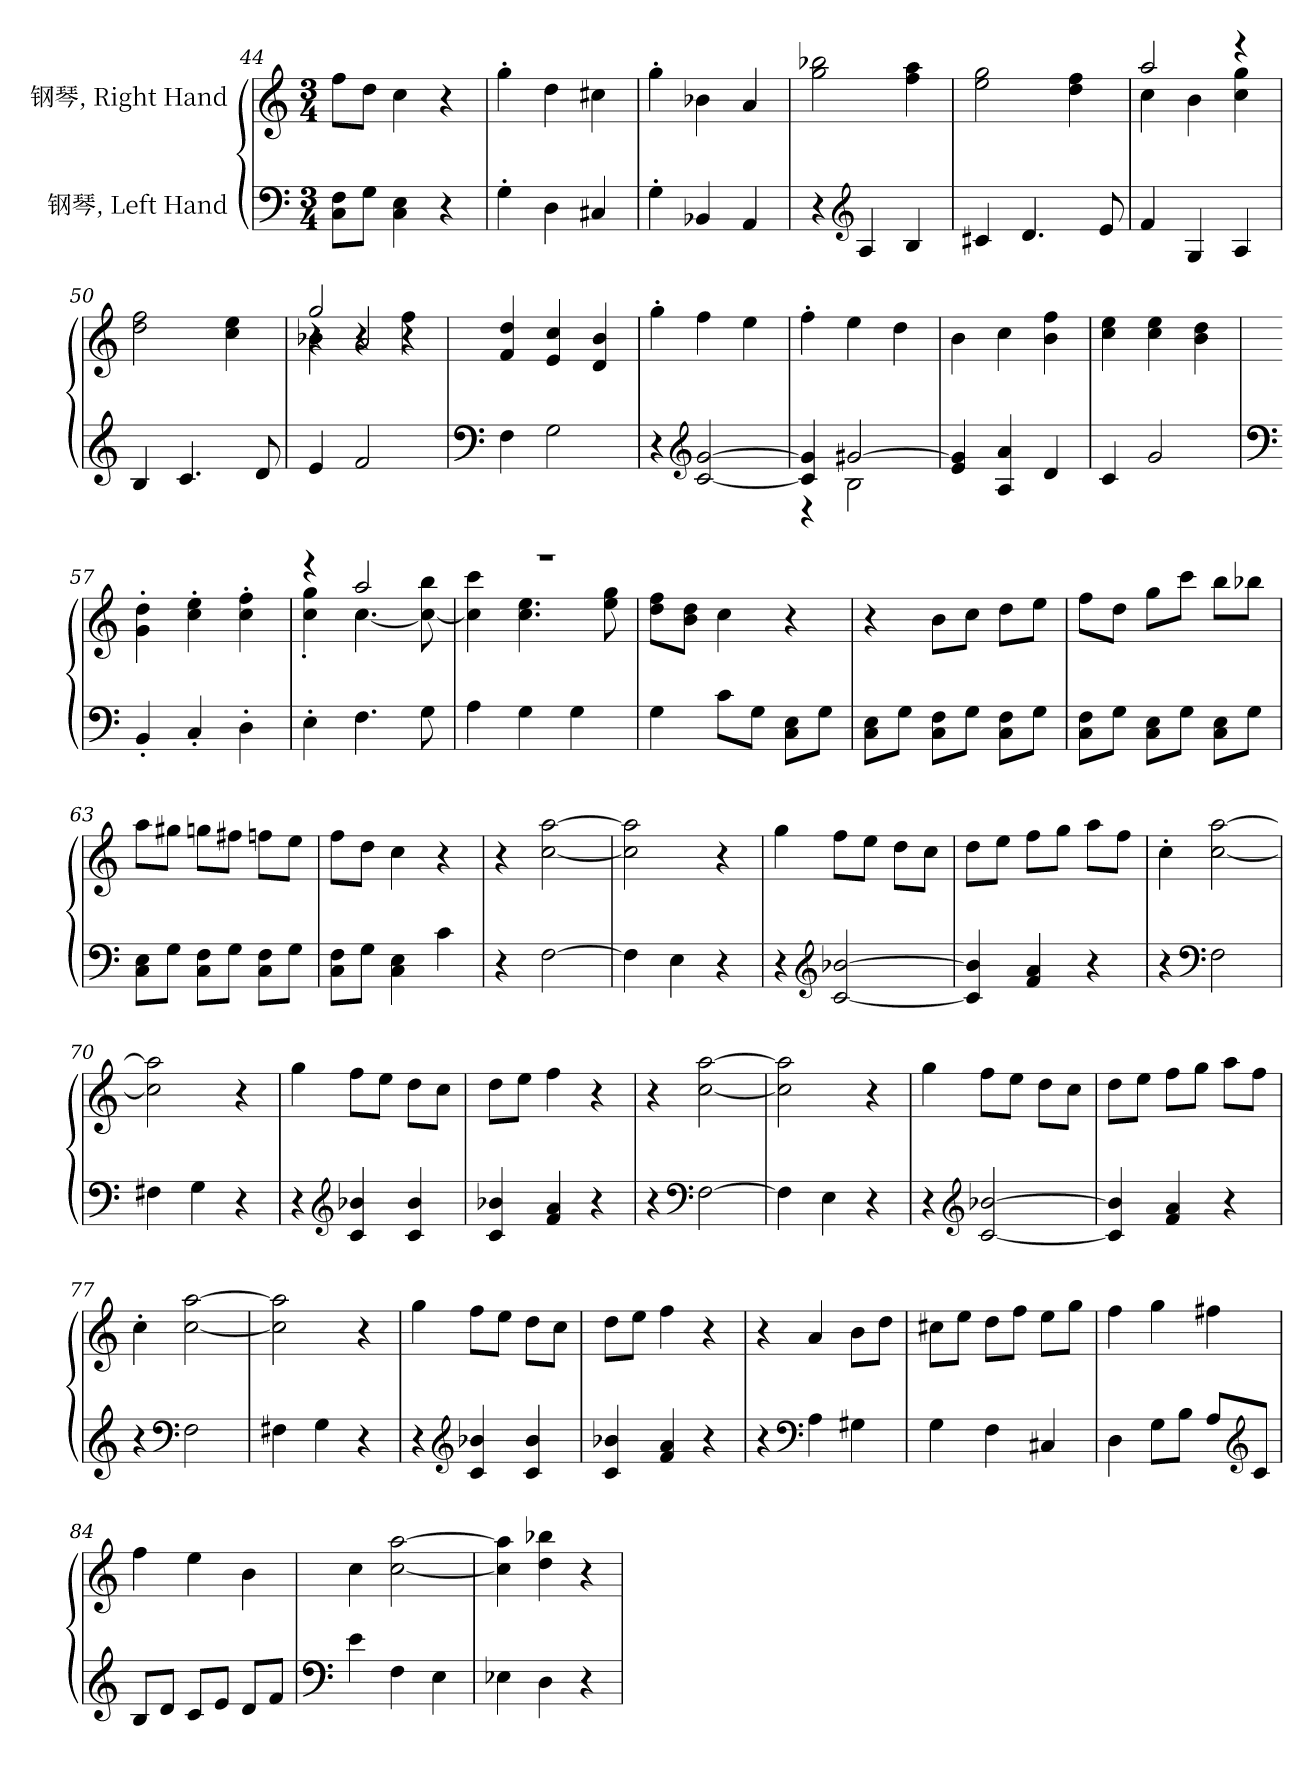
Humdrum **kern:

**kern	**kern
*part2	*part1
*staff2	*staff1
*I"钢琴, Left Hand	*I"钢琴, Right Hand
*clefF4	*clefG2
*k[]	*k[]
*M3/4	*M3/4
=44	=44
8C\ 8F\L	8ff\L
8G\J	8dd\J
4C\ 4E\	4cc\
4r	4r
=45	=45
4G'\	4gg'\
4D\	4dd\
4C#X/	4cc#X\
=46	=46
4G'\	4gg'\
4BB-X/	4b-X\
4AA/	4a/
!!LO:LB:g=z
=47	=47
4r	2gg\ 2bb-X\
*clefG2	*
4A/	.
4B/	4ff\ 4aa\
=48	=48
4c#X/	2ee\ 2gg\
4.d/	.
.	4dd\ 4ff\
8e/	.
=49	=49
*	*^
4f/	2aa/	4cc\
4G/	.	4b\
4A/	4r	4cc\ 4gg\
*	*v	*v
=50	=50
4B/	2dd\ 2ff\
4.c/	.
.	4cc\ 4ee\
8d/	.
=51	=51
*	*^
*	*	*^
4e/	2gg/	4b-X\	4r
2f/	.	4r	2a/
.	4r	4ff\	.
*	*v	*v	*v
=52	=52
*clefF4	*
4F\	4f/ 4dd/
2G\	4e/ 4cc/
.	4d/ 4b/
=53	=53
4r	4gg'\
*clefG2	*
[2c/ [2g/	4ff\
.	4ee\
=54	=54
*^	*
4c/] 4g/]	4r	4ff'\
[2g#X/	2B\	4ee\
.	.	4dd\
*v	*v	*
!!LO:LB:g=z
=55	=55
4e/ 4g#/]	4b\
4A/ 4a/	4cc\
4d/	4b\ 4ff\
=56	=56
4c/	4cc\ 4ee\
2g/	4cc\ 4ee\
.	4b\ 4dd\
=57	=57
*clefF4	*
4BB'/	4g\' 4dd\'
4C'/	4cc\' 4ee\'
4D'\	4cc\' 4ff\'
=58	=58
*	*^
4E'\	4r	4cc\' 4gg\'
4.F\	2aa/	[4.cc\
8G\	.	8cc\_ 8bb\
=59	=59	=59
4A\	2.r	4cc\] 4ccc\
4G\	.	4.cc\ 4.ee\
4G\	.	.
.	.	8ee\ 8gg\
*	*v	*v
=60	=60
4G\	8dd\ 8ff\L
.	8b\ 8dd\J
8c\L	4cc\
8G\J	.
8C\ 8E\L	4r
8G\J	.
=61	=61
8C\ 8E\L	4r
8G\J	.
8C\ 8F\L	8b\L
8G\J	8cc\J
8C\ 8F\L	8dd\L
8G\J	8ee\J
!!LO:LB:g=z
=62	=62
8C\ 8F\L	8ff\L
8G\J	8dd\J
8C\ 8E\L	8gg\L
8G\J	8ccc\J
8C\ 8E\L	8bb\L
8G\J	8bb-X\J
=63	=63
8C\ 8E\L	8aa\L
8G\J	8gg#X\J
8C\ 8F\L	8ggn\L
8G\J	8ff#X\J
8C\ 8F\L	8ffn\L
8G\J	8ee\J
=64	=64
8C\ 8F\L	8ff\L
8G\J	8dd\J
4C\ 4E\	4cc\
4c\	4r
=65	=65
4r	4r
[2F\	[2cc\ [2aa\
=66	=66
4F\]	2cc\] 2aa\]
4E\	.
4r	4r
=67	=67
4r	4gg\
*clefG2	*
[2c/ [2b-X/	8ff\L
.	8ee\J
.	8dd\L
.	8cc\J
=68	=68
4c/] 4b-/]	8dd\L
.	8ee\J
4f/ 4a/	8ff\L
.	8gg\J
4r	8aa\L
.	8ff\J
!!LO:LB:g=z
=69	=69
4r	4cc'\
*clefF4	*
2F\	[2cc\ [2aa\
=70	=70
4F#X\	2cc\] 2aa\]
4G\	.
4r	4r
=71	=71
4r	4gg\
*clefG2	*
4c/ 4b-X/	8ff\L
.	8ee\J
4c/ 4b-/	8dd\L
.	8cc\J
=72	=72
4c/ 4b-X/	8dd\L
.	8ee\J
4f/ 4a/	4ff\
4r	4r
=73	=73
4r	4r
*clefF4	*
[2F\	[2cc\ [2aa\
=74	=74
4F\]	2cc\] 2aa\]
4E\	.
4r	4r
=75	=75
4r	4gg\
*clefG2	*
[2c/ [2b-X/	8ff\L
.	8ee\J
.	8dd\L
.	8cc\J
!!LO:LB:g=z
=76	=76
4c/] 4b-/]	8dd\L
.	8ee\J
4f/ 4a/	8ff\L
.	8gg\J
4r	8aa\L
.	8ff\J
=77	=77
4r	4cc'\
*clefF4	*
2F\	[2cc\ [2aa\
=78	=78
4F#X\	2cc\] 2aa\]
4G\	.
4r	4r
=79	=79
4r	4gg\
*clefG2	*
4c/ 4b-X/	8ff\L
.	8ee\J
4c/ 4b-/	8dd\L
.	8cc\J
=80	=80
4c/ 4b-X/	8dd\L
.	8ee\J
4f/ 4a/	4ff\
4r	4r
=81	=81
4r	4r
*clefF4	*
4A\	4a/
4G#X\	8b\L
.	8dd\J
=82	=82
4G\	8cc#X\L
.	8ee\J
4F\	8dd\L
.	8ff\J
4C#X/	8ee\L
.	8gg\J
!!LO:PB:g=z
=83	=83
4D\	4ff\
8G\L	4gg\
8B\J	.
8A/L	4ff#X\
*clefG2	*
8c/J	.
=84	=84
8B/L	4ff\
8d/J	.
8c/L	4ee\
8e/J	.
8d/L	4b\
8f/J	.
=85	=85
*clefF4	*
4e\	4cc\
4F\	[2cc\ [2aa\
4E\	.
=86	=86
4E-X\	4cc\] 4aa\]
4D\	4dd\ 4bb-X\
4r	4r
=	=
*-	*-
